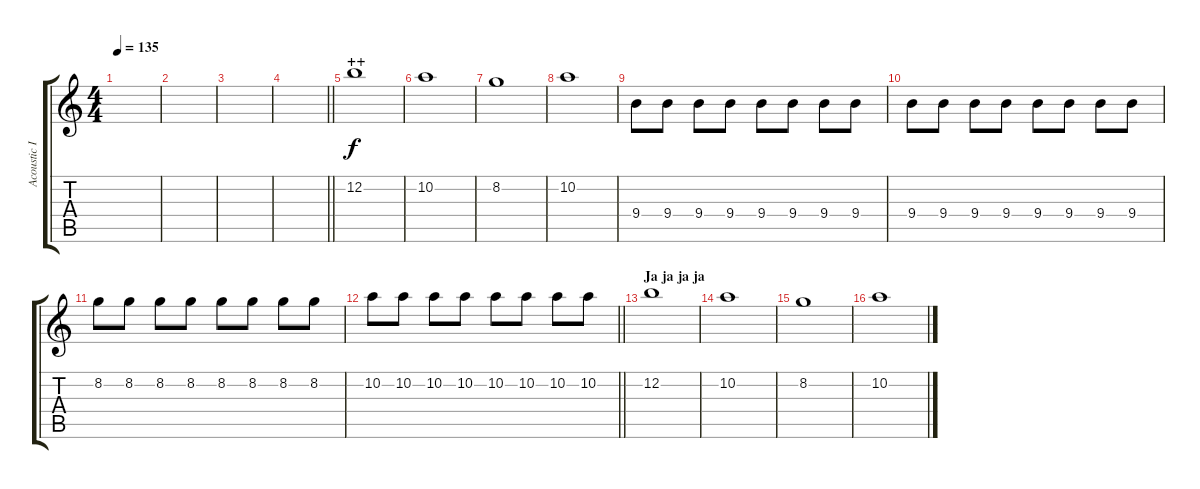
\track ("Acoustic I" "Acoustic I") {instrument distortionguitar}
\staff {score tabs}
\tuning (E4 B3 G3 D3 A2 E2) {hide}
\ts (4 4)
\tempo 135
\clef g2
\ks c
|
|
|
\barLineRight lightlight
|
\section ("" "++")
12.2.1{volume 10} |
10.2.1 |
8.2.1 |
10.2.1 |
9.4.8 9.4.8 9.4.8 9.4.8 9.4.8 9.4.8 9.4.8 9.4.8 |
9.4.8 9.4.8 9.4.8 9.4.8 9.4.8 9.4.8 9.4.8 9.4.8 |
8.2.8 8.2.8 8.2.8 8.2.8 8.2.8 8.2.8 8.2.8 8.2.8 |
\barLineRight lightlight
10.2.8 10.2.8 10.2.8 10.2.8 10.2.8 10.2.8 10.2.8 10.2.8 |
\section ("" "Ja ja ja ja")
12.2.1{volume 10} |
10.2.1 |
8.2.1 |
10.2.1
